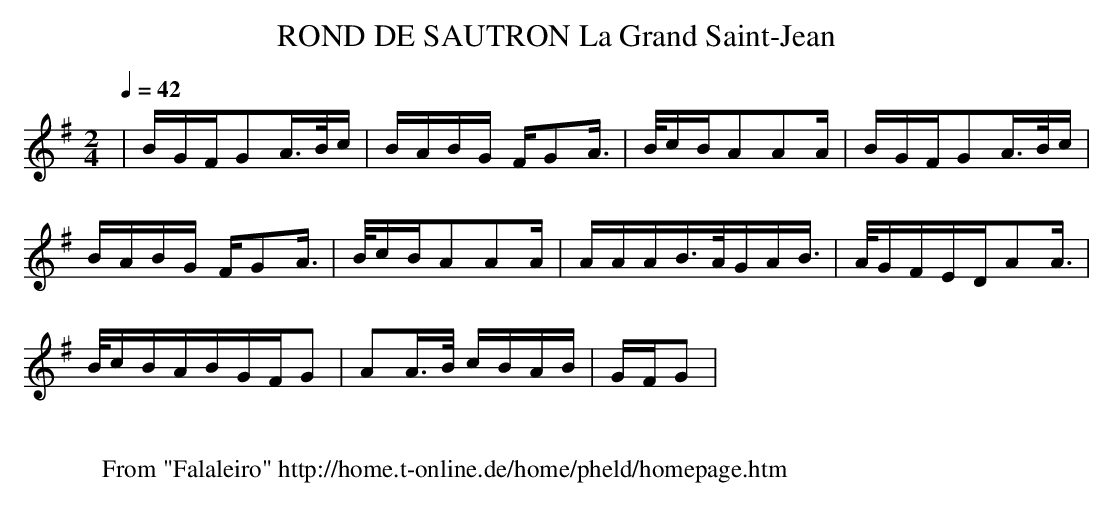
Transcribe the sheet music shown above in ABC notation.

X:1
T:ROND DE SAUTRON La Grand Saint-Jean
M:2/4
L:1/16
Q:1/4=42
K:G
|BGFG2A3/2B/2c|BABG FG2A3/2|B/2cBA2A2A|BGFG2A3/2B/2c|
BABG FG2A3/2|B/2cBA2A2A|AAAB3/2A/2GAB3/2|A/2GFEDA2A3/2|
B/2cBABGFG2|A2A3/2B/2 cBAB|GFG2|
W:
W: From "Falaleiro" http://home.t-online.de/home/pheld/homepage.htm
